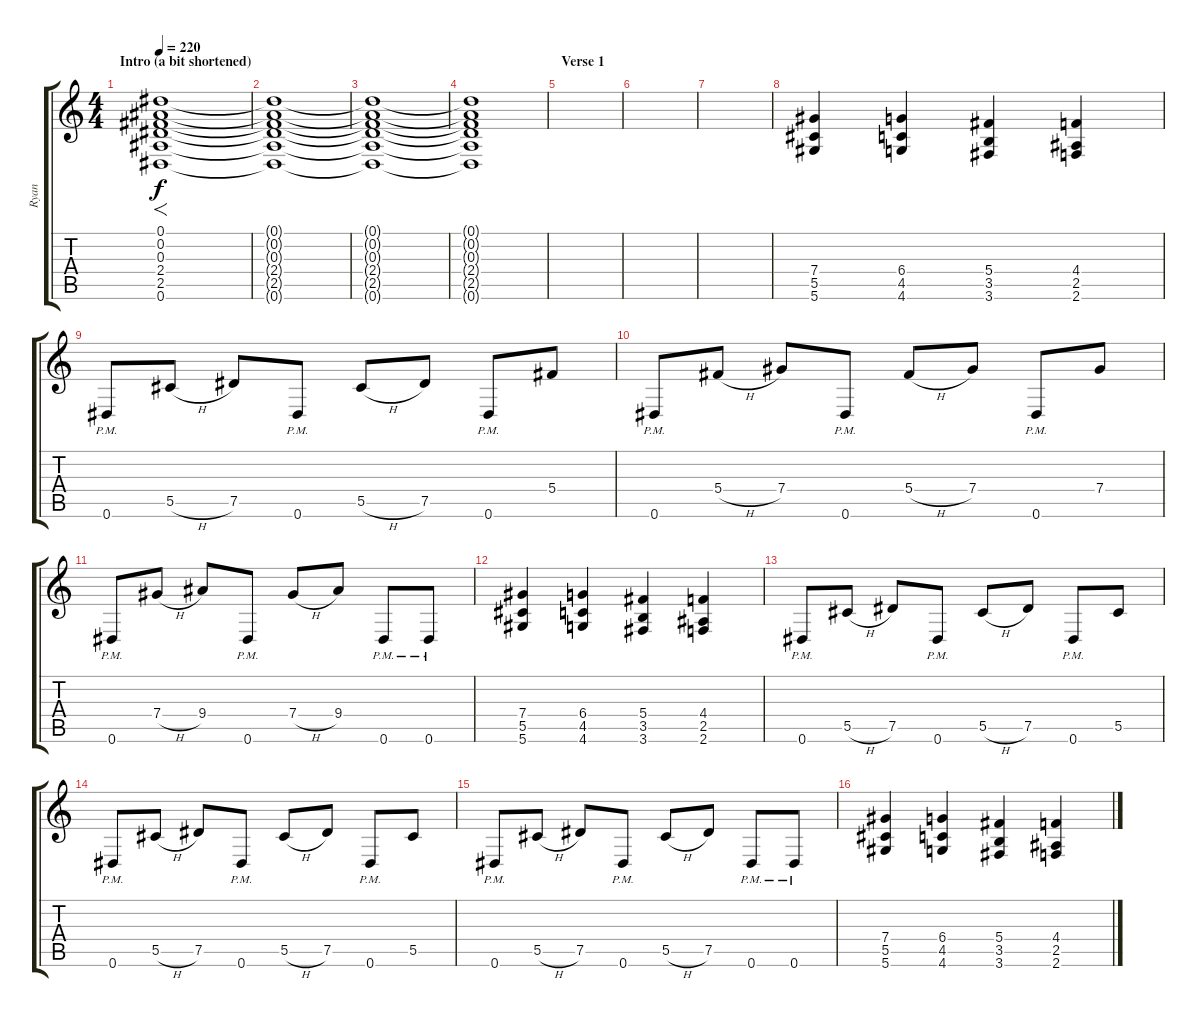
\track ("Ryan" "Ryan") {instrument distortionguitar}
\staff {score tabs}
\tuning (Eb4 Bb3 Gb3 Db3 Ab2 Eb2) {hide}
\ts (4 4)
\section ("" "Intro (a bit shortened)")
\tempo 220
\clef g2
\ks c
(0.1 0.2 0.3 2.4 2.5 0.6).1{f dy f instrument distortionguitar} |
(0.1{t} 0.2{t} 0.3{t} 2.4{t} 2.5{t} 0.6{t}).1 |
(0.1{t} 0.2{t} 0.3{t} 2.4{t} 2.5{t} 0.6{t}).1 |
(0.1{t} 0.2{t} 0.3{t} 2.4{t} 2.5{t} 0.6{t}).1 |
\section ("" "Verse 1")
|
|
|
(7.4 5.5 5.6).4 (6.4 4.5 4.6).4 (5.4 3.5 3.6).4 (4.4 2.5 2.6).4 |
0.6{pm}.8 5.5{h}.8 7.5.8 0.6{pm}.8 5.5{h}.8 7.5.8 0.6{pm}.8 5.4.8 |
0.6{pm}.8 5.4{h}.8 7.4.8 0.6{pm}.8 5.4{h}.8 7.4.8 0.6{pm}.8 7.4.8 |
0.6{pm}.8 7.4{h}.8 9.4.8 0.6{pm}.8 7.4{h}.8 9.4.8 0.6{pm}.8 0.6{pm}.8 |
(7.4 5.5 5.6).4 (6.4 4.5 4.6).4 (5.4 3.5 3.6).4 (4.4 2.5 2.6).4 |
0.6{pm}.8 5.5{h}.8 7.5.8 0.6{pm}.8 5.5{h}.8 7.5.8 0.6{pm}.8 5.5.8 |
0.6{pm}.8 5.5{h}.8 7.5.8 0.6{pm}.8 5.5{h}.8 7.5.8 0.6{pm}.8 5.5.8 |
0.6{pm}.8 5.5{h}.8 7.5.8 0.6{pm}.8 5.5{h}.8 7.5.8 0.6{pm}.8 0.6{pm}.8 |
(7.4 5.5 5.6).4 (6.4 4.5 4.6).4 (5.4 3.5 3.6).4 (4.4 2.5 2.6).4
